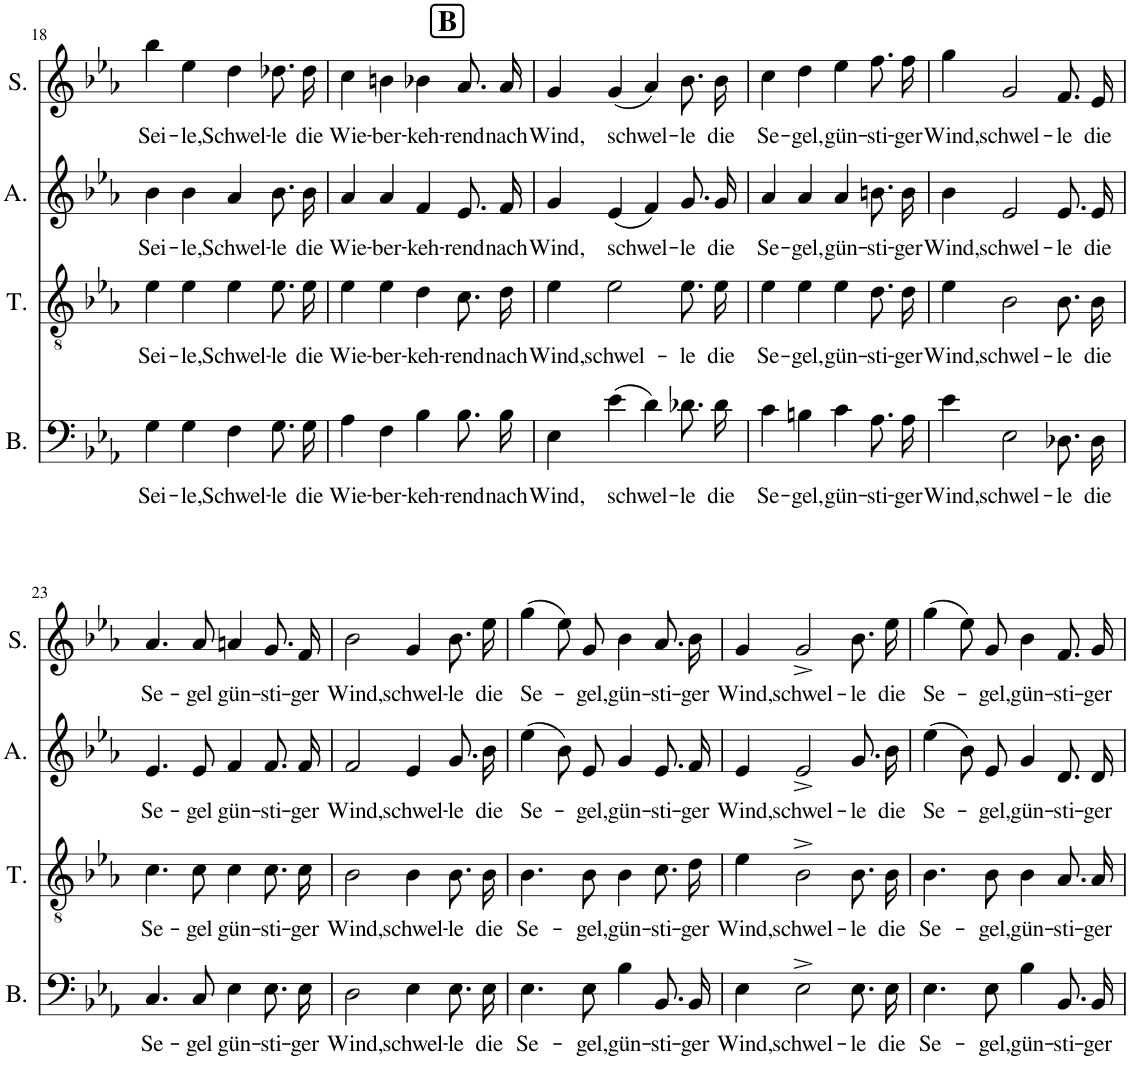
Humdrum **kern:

**kern	**text	**kern	**text	**kern	**text	**kern	**text
*part4	*part4	*part3	*part3	*part2	*part2	*part1	*part1
*staff4	*staff4	*staff3	*staff3	*staff2	*staff2	*staff1	*staff1
*I"B.	*	*I"T.	*	*I"A.	*	*I"S.	*
*I'B.	*	*I'T.	*	*I'A.	*	*I'S.	*
!!LO:PB:g=z
*clefF4	*	*clefGv2	*	*clefG2	*	*clefG2	*
*k[b-e-a-]	*	*k[b-e-a-]	*	*k[b-e-a-]	*	*k[b-e-a-]	*
*M4/4	*	*M4/4	*	*M4/4	*	*M4/4	*
=18	=18	=18	=18	=18	=18	=18	=18
!	!LO:LY:b	!	!LO:LY:b	!	!LO:LY:b	!	!LO:LY:b
4G\	Sei-	4e-\	Sei-	4b-\	Sei-	4bb-\	Sei-
!	!LO:LY:b	!	!LO:LY:b	!	!LO:LY:b	!	!LO:LY:b
4G\	-le,	4e-\	-le,	4b-\	-le,	4ee-\	-le,
!	!LO:LY:b	!	!LO:LY:b	!	!LO:LY:b	!	!LO:LY:b
4F\	Schwel-	4e-\	Schwel-	4a-/	Schwel-	4dd\	Schwel-
!	!LO:LY:b	!	!LO:LY:b	!	!LO:LY:b	!	!LO:LY:b
8.G\L	-le	8.e-\L	-le	8.b-\L	-le	8.dd-X\L	-le
!	!LO:LY:b	!	!LO:LY:b	!	!LO:LY:b	!	!LO:LY:b
16G\Jk	die	16e-\Jk	die	16b-\Jk	die	16dd-\Jk	die
=19	=19	=19	=19	=19	=19	=19	=19
!	!LO:LY:b	!	!LO:LY:b	!	!LO:LY:b	!	!LO:LY:b
4A-\	Wie-	4e-\	Wie-	4a-/	Wie-	4cc\	Wie-
!	!LO:LY:b	!	!LO:LY:b	!	!LO:LY:b	!	!LO:LY:b
4F\	-ber-	4e-\	-ber-	4a-/	-ber-	4bn\	-ber-
!	!LO:LY:b	!	!LO:LY:b	!	!LO:LY:b	!	!LO:LY:b
4B-\	-keh-	4d\	-keh-	4f/	-keh-	4b-X\	-keh-
!	!LO:LY:b	!	!LO:LY:b	!	!LO:LY:b	!	!LO:LY:b
8.B-\L	-rend	8.c\L	-rend	8.e-/L	-rend	8.a-/L	-rend
!	!LO:LY:b	!	!LO:LY:b	!	!LO:LY:b	!	!LO:LY:b
16B-\Jk	nach	16d\Jk	nach	16f/Jk	nach	16a-/Jk	nach
!!LO:REH:place=s1:a:B:cj:fs=14:t=B
=20	=20	=20	=20	=20	=20	=20	=20
!	!LO:LY:b	!	!LO:LY:b	!	!LO:LY:b	!	!LO:LY:b
4E-\	Wind,	4e-\	Wind,	4g/	Wind,	4g/	Wind,
!	!LO:LY:b	!	!LO:LY:b	!	!LO:LY:b	!	!LO:LY:b
(4e-\	-schwel-	2e-\	-schwel-	(4e-/	-schwel-	(4g/	-schwel-
4d\)	.	.	.	4f/)	.	4a-/)	.
!	!LO:LY:b	!	!LO:LY:b	!	!LO:LY:b	!	!LO:LY:b
8.d-X\L	-le	8.e-\L	-le	8.g/L	-le	8.b-\L	-le
!	!LO:LY:b	!	!LO:LY:b	!	!LO:LY:b	!	!LO:LY:b
16d-\Jk	die	16e-\Jk	die	16g/Jk	die	16b-\Jk	die
=21	=21	=21	=21	=21	=21	=21	=21
!	!LO:LY:b	!	!LO:LY:b	!	!LO:LY:b	!	!LO:LY:b
4c\	Se-	4e-\	Se-	4a-/	Se-	4cc\	Se-
!	!LO:LY:b	!	!LO:LY:b	!	!LO:LY:b	!	!LO:LY:b
4Bn\	-gel,	4e-\	-gel,	4a-/	-gel,	4dd\	-gel,
!	!LO:LY:b	!	!LO:LY:b	!	!LO:LY:b	!	!LO:LY:b
4c\	gün-	4e-\	gün-	4a-/	gün-	4ee-\	gün-
!	!LO:LY:b	!	!LO:LY:b	!	!LO:LY:b	!	!LO:LY:b
8.A-\L	-sti-	8.d\L	-sti-	8.bn\L	-sti-	8.ff\L	-sti-
!	!LO:LY:b	!	!LO:LY:b	!	!LO:LY:b	!	!LO:LY:b
16A-\Jk	-ger	16d\Jk	-ger	16b\Jk	-ger	16ff\Jk	-ger
=22	=22	=22	=22	=22	=22	=22	=22
!	!LO:LY:b	!	!LO:LY:b	!	!LO:LY:b	!	!LO:LY:b
4e-\	Wind,	4e-\	Wind,	4b-\	Wind,	4gg\	Wind,
!	!LO:LY:b	!	!LO:LY:b	!	!LO:LY:b	!	!LO:LY:b
2E-\	schwel-	2B-\	schwel-	2e-/	schwel-	2g/	schwel-
!	!LO:LY:b	!	!LO:LY:b	!	!LO:LY:b	!	!LO:LY:b
8.D-X\L	-le	8.B-\L	-le	8.e-/L	-le	8.f/L	-le
!	!LO:LY:b	!	!LO:LY:b	!	!LO:LY:b	!	!LO:LY:b
16D-\Jk	die	16B-\Jk	die	16e-/Jk	die	16e-/Jk	die
!!LO:LB:g=z
=23	=23	=23	=23	=23	=23	=23	=23
!	!LO:LY:b	!	!LO:LY:b	!	!LO:LY:b	!	!LO:LY:b
4.C/	Se-	4.c\	Se-	4.e-/	Se-	4.a-/	Se-
!	!LO:LY:b	!	!LO:LY:b	!	!LO:LY:b	!	!LO:LY:b
8C/	-gel	8c\	-gel	8e-/	-gel	8a-/	-gel
!	!LO:LY:b	!	!LO:LY:b	!	!LO:LY:b	!	!LO:LY:b
4E-\	gün-	4c\	gün-	4f/	gün-	4an/	gün-
!	!LO:LY:b	!	!LO:LY:b	!	!LO:LY:b	!	!LO:LY:b
8.E-\L	-sti-	8.c\L	-sti-	8.f/L	-sti-	8.g/L	-sti-
!	!LO:LY:b	!	!LO:LY:b	!	!LO:LY:b	!	!LO:LY:b
16E-\Jk	-ger	16c\Jk	-ger	16f/Jk	-ger	16f/Jk	-ger
=24	=24	=24	=24	=24	=24	=24	=24
!	!LO:LY:b	!	!LO:LY:b	!	!LO:LY:b	!	!LO:LY:b
2D\	Wind,	2B-\	Wind,	2f/	Wind,	2b-\	Wind,
!	!LO:LY:b	!	!LO:LY:b	!	!LO:LY:b	!	!LO:LY:b
4E-\	schwel-	4B-\	schwel-	4e-/	schwel-	4g/	schwel-
!	!LO:LY:b	!	!LO:LY:b	!	!LO:LY:b	!	!LO:LY:b
8.E-\L	-le	8.B-\L	-le	8.g/L	-le	8.b-\L	-le
!	!LO:LY:b	!	!LO:LY:b	!	!LO:LY:b	!	!LO:LY:b
16E-\Jk	die	16B-\Jk	die	16b-/Jk	die	16ee-\Jk	die
=25	=25	=25	=25	=25	=25	=25	=25
!	!LO:LY:b	!	!LO:LY:b	!	!LO:LY:b	!	!LO:LY:b
4.E-\	Se-	4.B-\	Se-	(4ee-\	Se-	(4gg\	Se-
.	.	.	.	8b-/L)	.	8ee-\L)	.
!	!LO:LY:b	!	!LO:LY:b	!	!LO:LY:b	!	!LO:LY:b
8E-\	-gel,	8B-\	-gel,	8e-/J	-gel,	8g\J	-gel,
!	!LO:LY:b	!	!LO:LY:b	!	!LO:LY:b	!	!LO:LY:b
4B-\	gün-	4B-\	gün-	4g/	gün-	4b-\	gün-
!	!LO:LY:b	!	!LO:LY:b	!	!LO:LY:b	!	!LO:LY:b
8.BB-/L	-sti-	8.c\L	-sti-	8.e-/L	-sti-	8.a-/L	-sti-
!	!LO:LY:b	!	!LO:LY:b	!	!LO:LY:b	!	!LO:LY:b
16BB-/Jk	-ger	16d\Jk	-ger	16f/Jk	-ger	16b-/Jk	-ger
=26	=26	=26	=26	=26	=26	=26	=26
!	!LO:LY:b	!	!LO:LY:b	!	!LO:LY:b	!	!LO:LY:b
4E-\	Wind,	4e-\	Wind,	4e-/	Wind,	4g/	Wind,
!	!LO:LY:b	!	!LO:LY:b	!	!LO:LY:b	!	!LO:LY:b
2E-^\	schwel-	2B-^\	schwel-	2e-^/	schwel-	2g^/	schwel-
!	!LO:LY:b	!	!LO:LY:b	!	!LO:LY:b	!	!LO:LY:b
8.E-\L	-le	8.B-\L	-le	8.g/L	-le	8.b-\L	-le
!	!LO:LY:b	!	!LO:LY:b	!	!LO:LY:b	!	!LO:LY:b
16E-\Jk	die	16B-\Jk	die	16b-/Jk	die	16ee-\Jk	die
=27	=27	=27	=27	=27	=27	=27	=27
!	!LO:LY:b	!	!LO:LY:b	!	!LO:LY:b	!	!LO:LY:b
4.E-\	Se-	4.B-\	Se-	(4ee-\	Se-	(4gg\	Se-
.	.	.	.	8b-/L)	.	8ee-\L)	.
!	!LO:LY:b	!	!LO:LY:b	!	!LO:LY:b	!	!LO:LY:b
8E-\	-gel,	8B-\	-gel,	8e-/J	-gel,	8g\J	-gel,
!	!LO:LY:b	!	!LO:LY:b	!	!LO:LY:b	!	!LO:LY:b
4B-\	gün-	4B-\	gün-	4g/	gün-	4b-\	gün-
!	!LO:LY:b	!	!LO:LY:b	!	!LO:LY:b	!	!LO:LY:b
8.BB-/L	-sti-	8.A-/L	-sti-	8.d/L	-sti-	8.f/L	-sti-
!	!LO:LY:b	!	!LO:LY:b	!	!LO:LY:b	!	!LO:LY:b
16BB-/Jk	-ger	16A-/Jk	-ger	16d/Jk	-ger	16g/Jk	-ger
=	=	=	=	=	=	=	=
*-	*-	*-	*-	*-	*-	*-	*-
